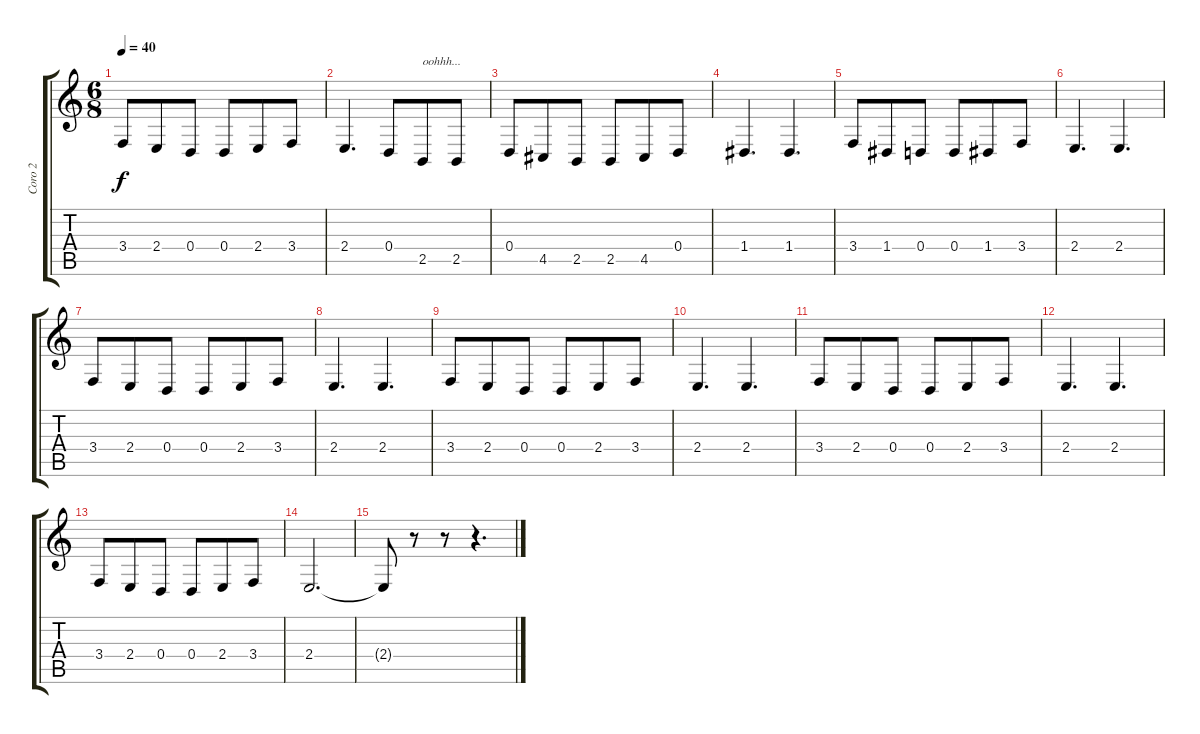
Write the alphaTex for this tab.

\track ("Coro 2" "Coro 2") {instrument choiraahs}
\staff {score tabs}
\tuning (E4 B3 G3 D3 A2 E2) {hide}
\ts (6 8)
\tempo 40
\clef g2
\ks c
3.4.8{dy f} 2.4.8 0.4.8 0.4.8 2.4.8 3.4.8 |
2.4.4{d} 0.4.8 2.5.8{txt "oohhh..." volume 13} 2.5.8 |
0.4.8 4.5.8 2.5.8 2.5.8 4.5.8 0.4.8 |
1.4.4{d} 1.4.4{d} |
3.4.8 1.4.8 0.4.8 0.4.8 1.4.8 3.4.8 |
2.4.4{d} 2.4.4{d} |
3.4.8 2.4.8 0.4.8 0.4.8 2.4.8 3.4.8 |
2.4.4{d} 2.4.4{d} |
3.4.8 2.4.8 0.4.8 0.4.8 2.4.8 3.4.8 |
2.4.4{d} 2.4.4{d} |
3.4.8{volume 11} 2.4.8 0.4.8 0.4.8 2.4.8 3.4.8 |
2.4.4{d} 2.4.4{d} |
3.4.8{volume 10} 2.4.8 0.4.8 0.4.8 2.4.8 3.4.8 |
2.4.2{d volume 8} |
2.4{t}.8 r.8 r.8 r.4{d}
